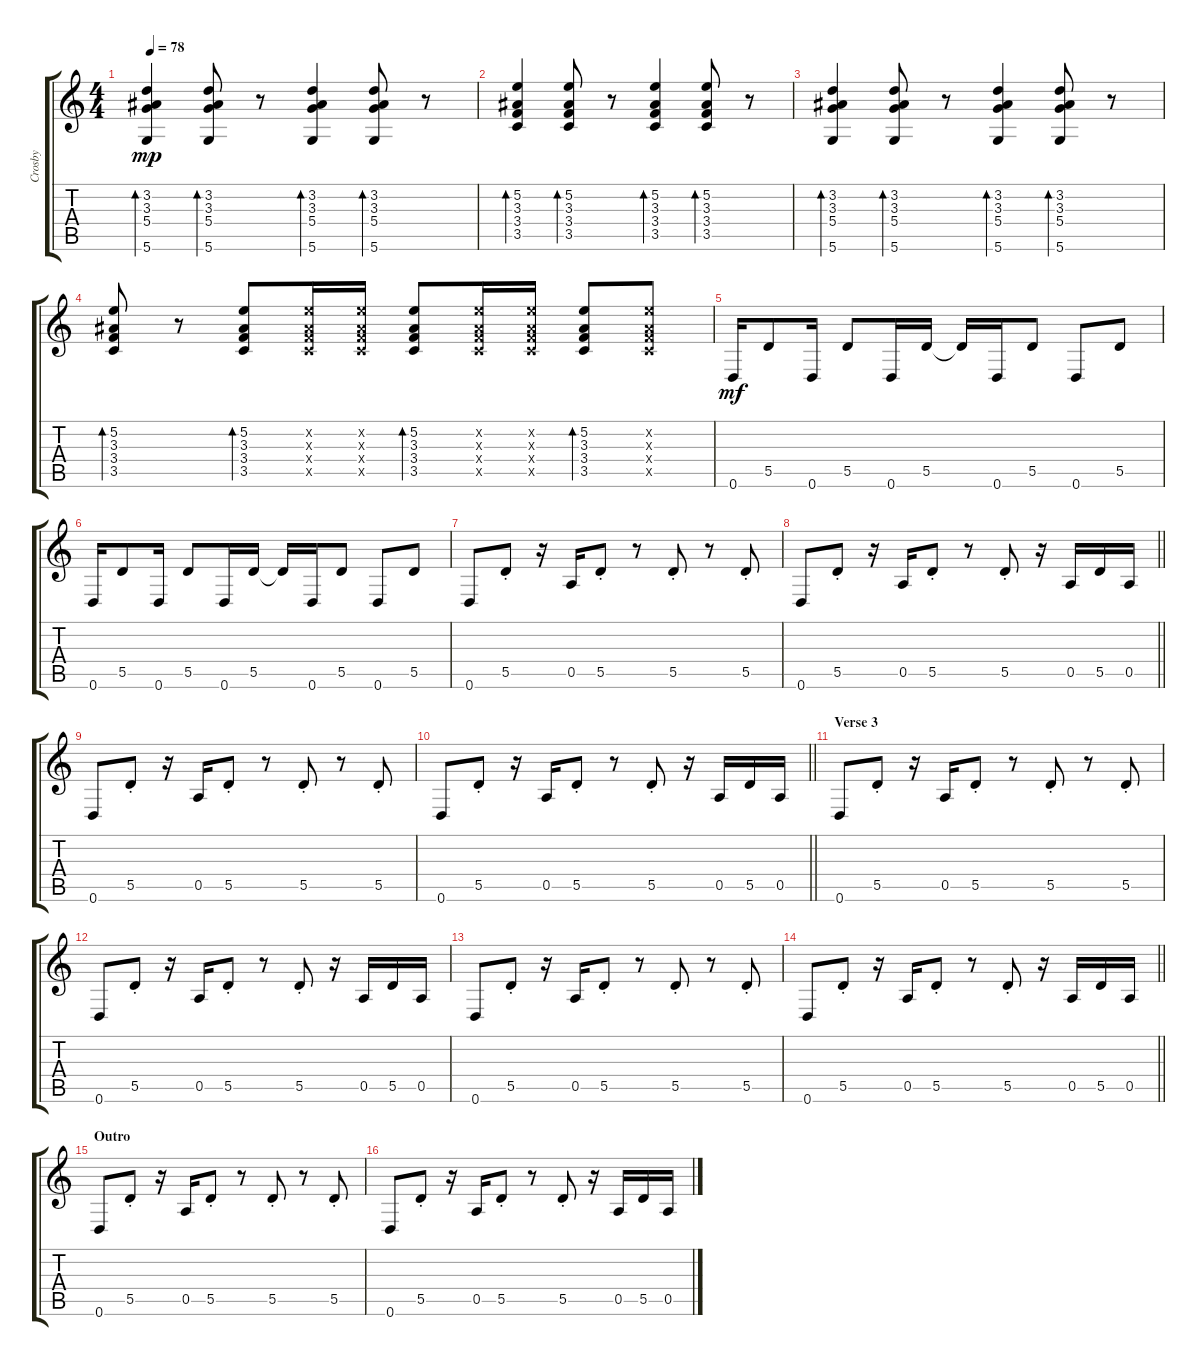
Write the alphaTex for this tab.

\track ("Crosby" "Crosby") {instrument electricguitarclean}
\staff {score tabs}
\tuning (D4 B3 G3 D3 A2 D2) {hide}
\ts (4 4)
\tempo 78
\clef g2
\ks c
(3.2 3.3 5.4 5.6).4{bd 120 dy mp} (3.2 3.3 5.4 5.6).8{bd 60} r.8 (3.2 3.3 5.4 5.6).4{bd 120} (3.2 3.3 5.4 5.6).8{bd 60} r.8 |
(5.2 3.3 3.4 3.5).4{bd 120} (5.2 3.3 3.4 3.5).8{bd 60} r.8 (5.2 3.3 3.4 3.5).4{bd 120} (5.2 3.3 3.4 3.5).8{bd 60} r.8 |
(3.2 3.3 5.4 5.6).4{bd 120} (3.2 3.3 5.4 5.6).8{bd 60} r.8 (3.2 3.3 5.4 5.6).4{bd 120} (3.2 3.3 5.4 5.6).8{bd 60} r.8 |
(5.2 3.3 3.4 3.5).8{bd 60} r.8 (5.2 3.3 3.4 3.5).8{bd 120} (5.2{x} 3.3{x} 3.4{x} 3.5{x}).16 (5.2{x} 3.3{x} 3.4{x} 3.5{x}).16 (5.2 3.3 3.4 3.5).8{bd 120} (5.2{x} 3.3{x} 3.4{x} 3.5{x}).16 (5.2{x} 3.3{x} 3.4{x} 3.5{x}).16 (5.2 3.3 3.4 3.5).8{bd 120} (5.2{x} 3.3{x} 3.4{x} 3.5{x}).8 |
0.6.16{dy mf} 5.5.8 0.6.16 5.5.8 0.6.16 5.5.16 5.5{t}.16 0.6.16 5.5.8 0.6.8 5.5.8 |
0.6.16 5.5.8 0.6.16 5.5.8 0.6.16 5.5.16 5.5{t}.16 0.6.16 5.5.8 0.6.8 5.5.8 |
0.6.8 5.5{st}.8 r.16 0.5.16 5.5{st}.8 r.8 5.5{st}.8 r.8 5.5{st}.8 |
\barLineRight lightlight
0.6.8 5.5{st}.8 r.16 0.5.16 5.5{st}.8 r.8 5.5{st}.8 r.16 0.5.16 5.5.16 0.5.16 |
0.6.8 5.5{st}.8 r.16 0.5.16 5.5{st}.8 r.8 5.5{st}.8 r.8 5.5{st}.8 |
\barLineRight lightlight
0.6.8 5.5{st}.8 r.16 0.5.16 5.5{st}.8 r.8 5.5{st}.8 r.16 0.5.16 5.5.16 0.5.16 |
\section ("" "Verse 3")
0.6.8 5.5{st}.8 r.16 0.5.16 5.5{st}.8 r.8 5.5{st}.8 r.8 5.5{st}.8 |
0.6.8 5.5{st}.8 r.16 0.5.16 5.5{st}.8 r.8 5.5{st}.8 r.16 0.5.16 5.5.16 0.5.16 |
0.6.8 5.5{st}.8 r.16 0.5.16 5.5{st}.8 r.8 5.5{st}.8 r.8 5.5{st}.8 |
\barLineRight lightlight
0.6.8 5.5{st}.8 r.16 0.5.16 5.5{st}.8 r.8 5.5{st}.8 r.16 0.5.16 5.5.16 0.5.16 |
\section ("" "Outro")
0.6.8 5.5{st}.8 r.16 0.5.16 5.5{st}.8 r.8 5.5{st}.8 r.8 5.5{st}.8 |
0.6.8 5.5{st}.8 r.16 0.5.16 5.5{st}.8 r.8 5.5{st}.8 r.16 0.5.16 5.5.16 0.5.16
